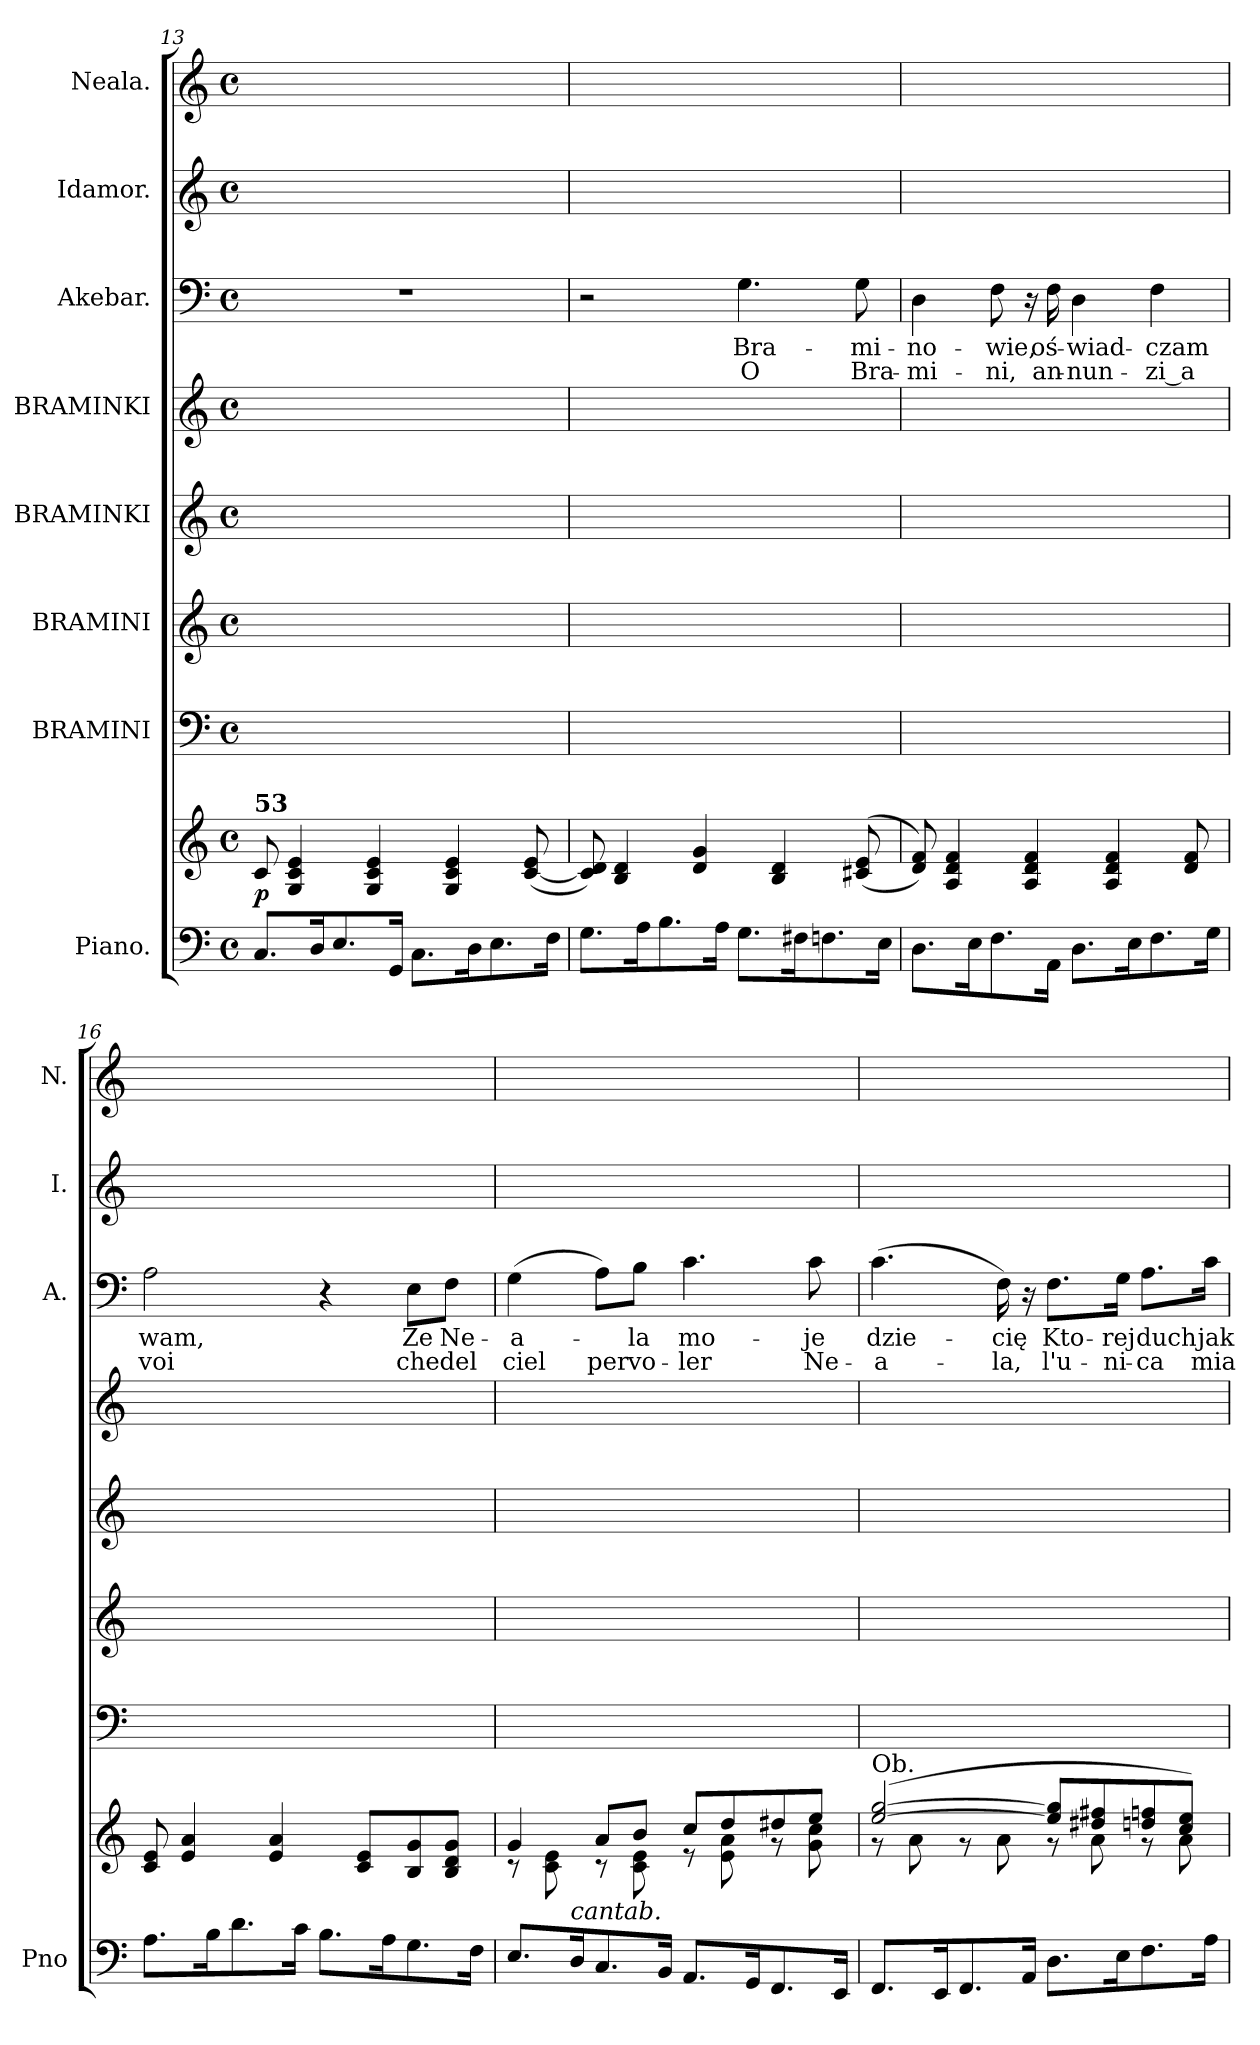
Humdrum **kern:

**kern	**kern	**dynam	**kern	**kern	**kern	**kern	**kern	**text	**text	**kern	**kern
*part8	*part8	*part8	*part7	*part6	*part5	*part4	*part3	*part3	*part3	*part2	*part1
*staff9	*staff8	*staff8/9	*staff7	*staff6	*staff5	*staff4	*staff3	*staff3	*staff3	*staff2	*staff1
*I"Piano.	*	*	*I"BRAMINI	*I"BRAMINI	*I"BRAMINKI	*I"BRAMINKI	*I"Akebar.	*	*	*I"Idamor.	*I"Neala.
*I'Pno	*	*	*	*	*	*	*I'A.	*	*	*I'I.	*I'N.
*clefF4	*clefG2	*	*clefF4	*clefG2	*clefG2	*clefG2	*clefF4	*	*	*clefG2	*clefG2
*	*	*	*	*ITrd8c12	*	*	*	*	*	*ITrd8c12	*
*k[]	*k[]	*	*k[]	*k[]	*k[]	*k[]	*k[]	*	*	*k[]	*k[]
*a:	*a:	*	*a:	*a:	*a:	*a:	*a:	*	*	*a:	*a:
*M4/4	*M4/4	*	*M4/4	*M4/4	*M4/4	*M4/4	*M4/4	*	*	*M4/4	*M4/4
*met(c)	*met(c)	*	*met(c)	*met(c)	*met(c)	*met(c)	*met(c)	*	*	*met(c)	*met(c)
=13	=13	=13	=13	=13	=13	=13	=13	=13	=13	=13	=13
!	!LO:TX:a:B:t=53	!	!	!	!	!	!	!	!	!	!
8.C/L	8c/	p	1ryy	1ryy	1ryy	1ryy	1r	.	.	1ryy	1ryy
.	4G/ 4c/ 4e/	.	.	.	.	.	.	.	.	.	.
16D/K	.	.	.	.	.	.	.	.	.	.	.
8.E/	.	.	.	.	.	.	.	.	.	.	.
.	4G/ 4c/ 4e/	.	.	.	.	.	.	.	.	.	.
16GG/Jk	.	.	.	.	.	.	.	.	.	.	.
8.C\L	.	.	.	.	.	.	.	.	.	.	.
.	4G/ 4c/ 4e/	.	.	.	.	.	.	.	.	.	.
16D\K	.	.	.	.	.	.	.	.	.	.	.
8.E\	.	.	.	.	.	.	.	.	.	.	.
.	(>[8c/ 8e/	.	.	.	.	.	.	.	.	.	.
16F\Jk	.	.	.	.	.	.	.	.	.	.	.
=14	=14	=14	=14	=14	=14	=14	=14	=14	=14	=14	=14
8.G\L	8c]/ 8d/)	.	1ryy	1ryy	1ryy	1ryy	2r	.	.	1ryy	1ryy
.	4B/ 4d/	.	.	.	.	.	.	.	.	.	.
16A\K	.	.	.	.	.	.	.	.	.	.	.
8.B\	.	.	.	.	.	.	.	.	.	.	.
.	4d/ 4g/	.	.	.	.	.	.	.	.	.	.
16A\Jk	.	.	.	.	.	.	.	.	.	.	.
8.G\L	.	.	.	.	.	.	4.G\	Bra-	O	.	.
.	4B/ 4d/	.	.	.	.	.	.	.	.	.	.
16F#X\K	.	.	.	.	.	.	.	.	.	.	.
8.Fn\	.	.	.	.	.	.	.	.	.	.	.
.	(<(>8c#X/ 8e/	.	.	.	.	.	8G\	-mi-	Bra-	.	.
16E\Jk	.	.	.	.	.	.	.	.	.	.	.
=15	=15	=15	=15	=15	=15	=15	=15	=15	=15	=15	=15
8.D\L	8d/ 8f/))	.	1ryy	1ryy	1ryy	1ryy	4D\	-no-	mi-	1ryy	1ryy
.	4A/ 4d/ 4f/	.	.	.	.	.	.	.	.	.	.
16E\K	.	.	.	.	.	.	.	.	.	.	.
8.F\	.	.	.	.	.	.	8F\	-wie,	-ni,	.	.
.	4A/ 4d/ 4f/	.	.	.	.	.	16r	.	.	.	.
16AA\Jk	.	.	.	.	.	.	16F\	oś-	an-	.	.
8.D\L	.	.	.	.	.	.	4D\	-wiad-	-nun-	.	.
.	4A/ 4d/ 4f/	.	.	.	.	.	.	.	.	.	.
16E\K	.	.	.	.	.	.	.	.	.	.	.
8.F\	.	.	.	.	.	.	4F\	-czam	-zi_a	.	.
.	8d/ 8f/	.	.	.	.	.	.	.	.	.	.
16G\Jk	.	.	.	.	.	.	.	.	.	.	.
=16	=16	=16	=16	=16	=16	=16	=16	=16	=16	=16	=16
8.A\L	8c/ 8e/	.	1ryy	1ryy	1ryy	1ryy	2A\	wam,	voi	1ryy	1ryy
.	4e/ 4a/	.	.	.	.	.	.	.	.	.	.
16B\K	.	.	.	.	.	.	.	.	.	.	.
8.d\	.	.	.	.	.	.	.	.	.	.	.
.	4e/ 4a/	.	.	.	.	.	.	.	.	.	.
16c\Jk	.	.	.	.	.	.	.	.	.	.	.
8.B\L	.	.	.	.	.	.	4r	.	.	.	.
.	8c/ 8e/L	.	.	.	.	.	.	.	.	.	.
16A\K	.	.	.	.	.	.	.	.	.	.	.
8.G\	8B/ 8g/	.	.	.	.	.	8E\L	Że	che	.	.
.	8B/ 8d/ 8g/J	.	.	.	.	.	8F\J	Ne-	del	.	.
16F\Jk	.	.	.	.	.	.	.	.	.	.	.
=17	=17	=17	=17	=17	=17	=17	=17	=17	=17	=17	=17
*	*^	*	*	*	*	*	*	*	*	*	*
8.E/L	4g/	8r	.	1ryy	1ryy	1ryy	1ryy	(4G\	-a-	ciel	1ryy	1ryy
.	.	8c\ 8e\	.	.	.	.	.	.	.	.	.	.
!LO:TX:a:i:t=cantab.	!	!	!	!	!	!	!	!	!	!	!	!
16D/K	.	.	.	.	.	.	.	.	.	.	.	.
8.C/	8a/L	8r	.	.	.	.	.	8A\L)	.	per	.	.
.	8b/J	8c\ 8e\	.	.	.	.	.	8B\J	-la	vo-	.	.
16BB/Jk	.	.	.	.	.	.	.	.	.	.	.	.
8.AA/L	8cc/L	8r	.	.	.	.	.	4.c\	mo-	-ler	.	.
.	8dd/	8e\ 8a\	.	.	.	.	.	.	.	.	.	.
16GG/K	.	.	.	.	.	.	.	.	.	.	.	.
8.FF/	8dd#X/	8r	.	.	.	.	.	.	.	.	.	.
.	8ee/J	8g\ 8cc\	.	.	.	.	.	8c\	-je	Ne-	.	.
16EE/Jk	.	.	.	.	.	.	.	.	.	.	.	.
=18	=18	=18	=18	=18	=18	=18	=18	=18	=18	=18	=18	=18
!	!LO:TX:a:t=Ob.	!	!	!	!	!	!	!	!	!	!	!
8.FF/L	([2ee/ [2gg/	8r	.	1ryy	1ryy	1ryy	1ryy	(4.c\	dzie-	-a-	1ryy	1ryy
.	.	8a\	.	.	.	.	.	.	.	.	.	.
16EE/K	.	.	.	.	.	.	.	.	.	.	.	.
8.FF/	.	8r	.	.	.	.	.	.	.	.	.	.
.	.	8a\	.	.	.	.	.	16F\)	-cię	-la,	.	.
16AA/Jk	.	.	.	.	.	.	.	16r	.	.	.	.
8.D\L	8ee]/ 8gg]/L	8r	.	.	.	.	.	8.F\L	Kto-	l'u-	.	.
.	8dd#X/ 8ff#X/	8a\	.	.	.	.	.	.	.	.	.	.
16E\K	.	.	.	.	.	.	.	16G\Jk	-rej	-ni-	.	.
8.F\	8ddn/ 8ffn/	8r	.	.	.	.	.	8.A\L	duch	-ca	.	.
.	8cc/ 8ee/J)	8a\	.	.	.	.	.	.	.	.	.	.
16A\Jk	.	.	.	.	.	.	.	16c\Jk	jak	mia	.	.
*	*v	*v	*	*	*	*	*	*	*	*	*	*
=	=	=	=	=	=	=	=	=	=	=	=
*-	*-	*-	*-	*-	*-	*-	*-	*-	*-	*-	*-
